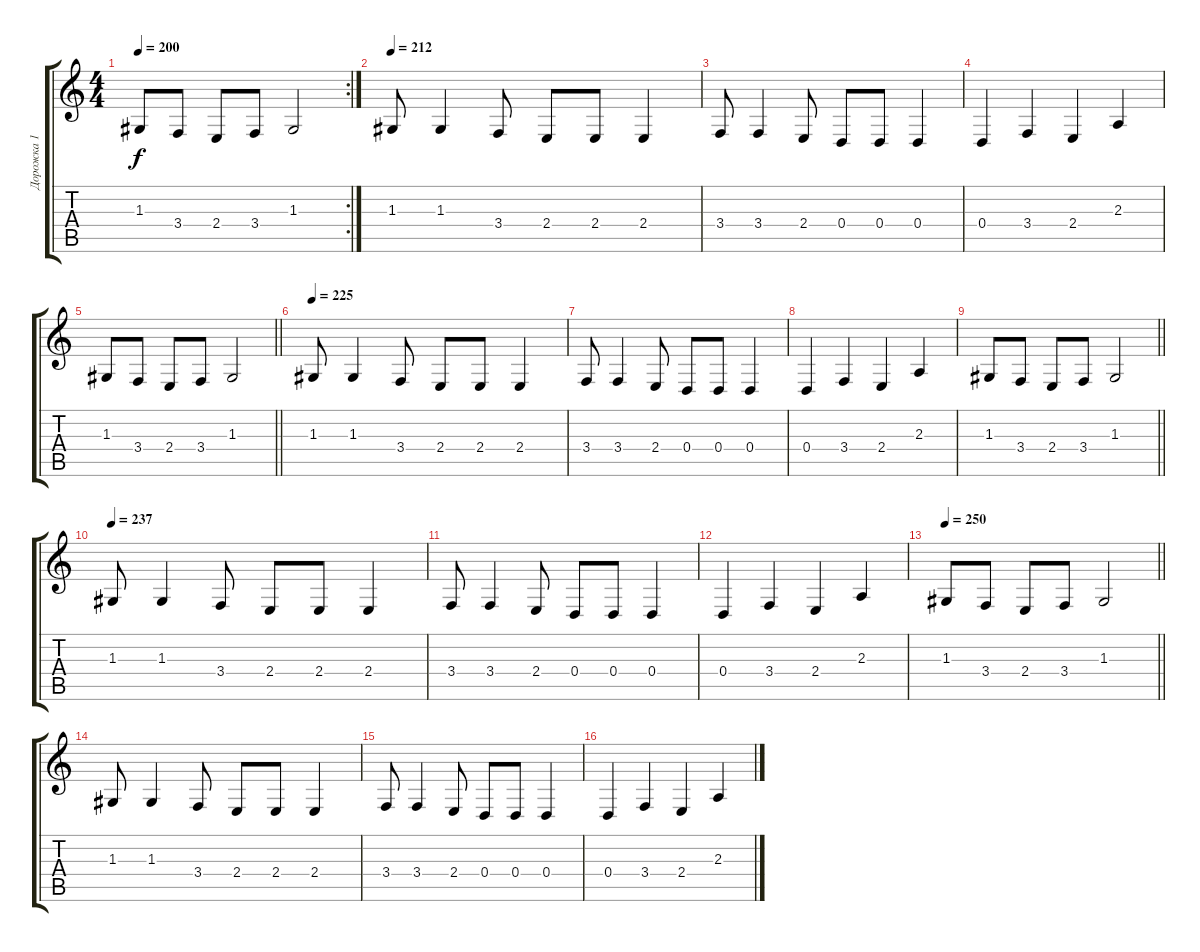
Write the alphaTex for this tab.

\track ("Дорожка 1" "Дорожка 1") {instrument accordion}
\staff {score tabs}
\tuning (E4 B3 G3 D3 A2 E2) {hide}
\rc 2
\ts (4 4)
\tempo 200
\clef g2
\ks c
1.3.8{dy f} 3.4.8 2.4.8 3.4.8 1.3.2 |
\tempo 212
1.3.8 1.3.4 3.4.8 2.4.8 2.4.8 2.4.4 |
3.4.8 3.4.4 2.4.8 0.4.8 0.4.8 0.4.4 |
0.4.4 3.4.4 2.4.4 2.3.4 |
\barLineRight lightlight
1.3.8 3.4.8 2.4.8 3.4.8 1.3.2 |
\tempo 225
1.3.8 1.3.4 3.4.8 2.4.8 2.4.8 2.4.4 |
3.4.8 3.4.4 2.4.8 0.4.8 0.4.8 0.4.4 |
0.4.4 3.4.4 2.4.4 2.3.4 |
\barLineRight lightlight
1.3.8 3.4.8 2.4.8 3.4.8 1.3.2 |
\tempo 237
1.3.8 1.3.4 3.4.8 2.4.8 2.4.8 2.4.4 |
3.4.8 3.4.4 2.4.8 0.4.8 0.4.8 0.4.4 |
0.4.4 3.4.4 2.4.4 2.3.4 |
\tempo 250
\barLineRight lightlight
1.3.8 3.4.8 2.4.8 3.4.8 1.3.2 |
1.3.8 1.3.4 3.4.8 2.4.8 2.4.8 2.4.4 |
3.4.8 3.4.4 2.4.8 0.4.8 0.4.8 0.4.4 |
0.4.4 3.4.4 2.4.4 2.3.4
